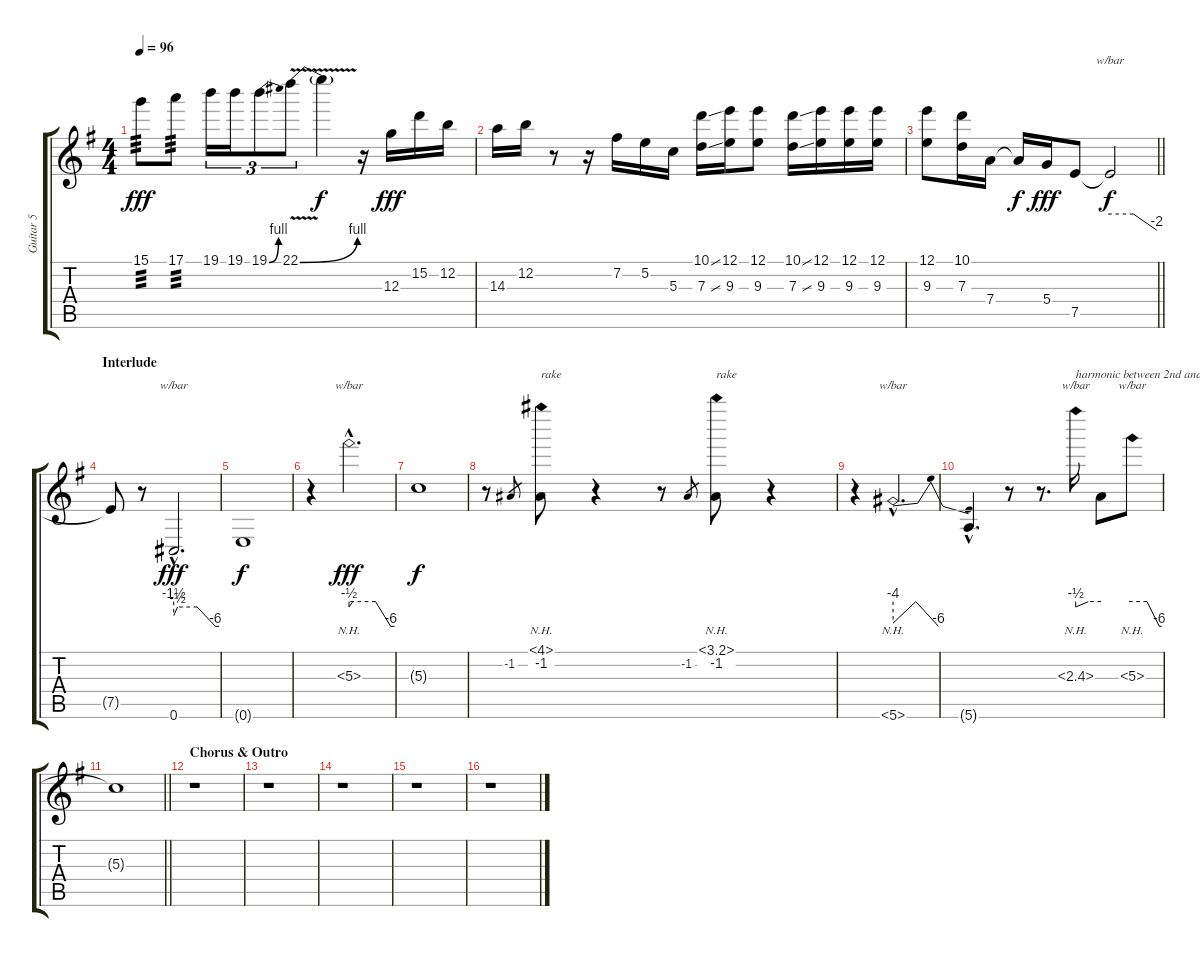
\track ("Guitar 5" "Guitar 5") {instrument distortionguitar}
\staff {score tabs}
\tuning (E4 B3 G3 D3 A2 E2) {hide}
\ts (4 4)
\tempo 96
\clef g2
\ks g
15.1.8{tp 3 dy fff} 17.1.8{tp 3} 19.1.16{tu (3 2)} 19.1.16{tu (3 2)} 19.1{be (bend 0 0 60 4)}.8{tu (3 2)} 22.1{be (bend 0 0 60 4) v}.8{tu (3 2)} 22.1{t}.4{dy f} r.16 12.3.16{dy fff} 15.2.16 12.2.16 |
14.3.16 12.2.16 r.8 r.16 7.2.16 5.2.16 5.3.16 (10.1{ss} 7.3{ss}).16 (12.1 9.3).16 (12.1 9.3).8 (10.1{ss} 7.3{ss}).16 (12.1 9.3).16 (12.1 9.3).16 (12.1 9.3).16 |
\barLineRight lightlight
(12.1 9.3).8 (10.1 7.3).16 7.4.16 7.4{t}.16{dy f} 5.4.16{dy fff} 7.5.8 7.5{t}.2{tbe (custom default 0 0 30 0 60 -8) dy f} |
\section ("" "Interlude")
7.5{t}.8 r.8 0.6{hac}.2{d tbe (custom default 0 -6 5 -2 31 -2 55 -24 60 -24) dy fff} |
0.6{t}.1{dy f} |
r.4 5.3{nh hac}.2{d tbe (custom default 0 -2 5 0 35 0 55 -24 60 -24) dy fff} |
5.3{t}.1{dy f} |
r.8 -1.2.8{gr} (4.1{nh} -1.2).8{txt "rake"} r.4 r.8 -1.2.8{gr} (3.1{nh} -1.2).8{txt "rake"} r.4 |
r.4 5.6{nh hac}.2{d tbe (dip default 0 -16 15 0 47 0 60 -24)} |
5.6{hac t}.4{d} r.8 r.8{d} 2.3{nh}.16{tbe (custom default 0 -2 30 0 60 0) txt "harmonic between 2nd and 3rd fret"} 2.3{t}.8 5.3{nh}.8{tbe (custom default 0 0 30 0 55 -24 60 -24)} |
\barLineRight lightlight
5.3{t}.1 |
\section ("" "Chorus & Outro")
r.1 |
r.1 |
r.1 |
r.1 |
r.1
